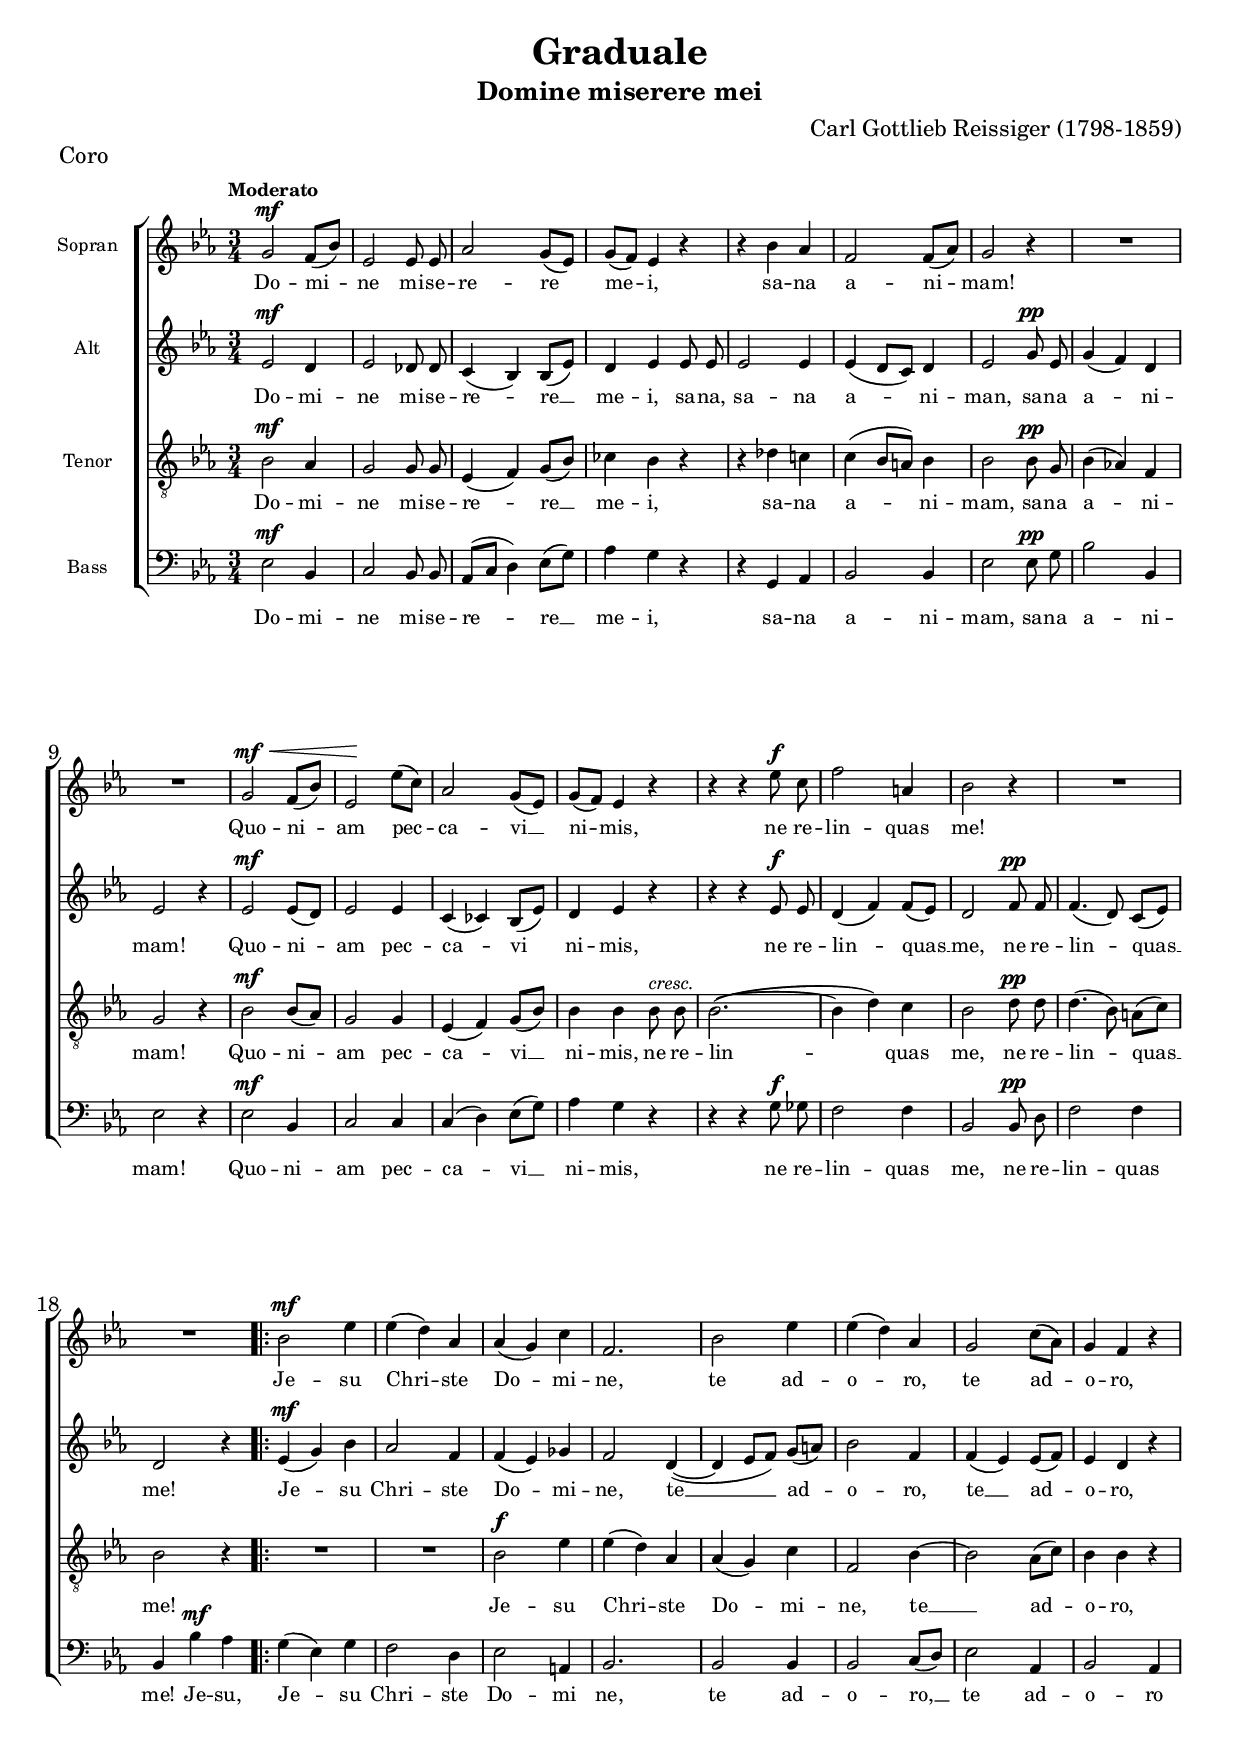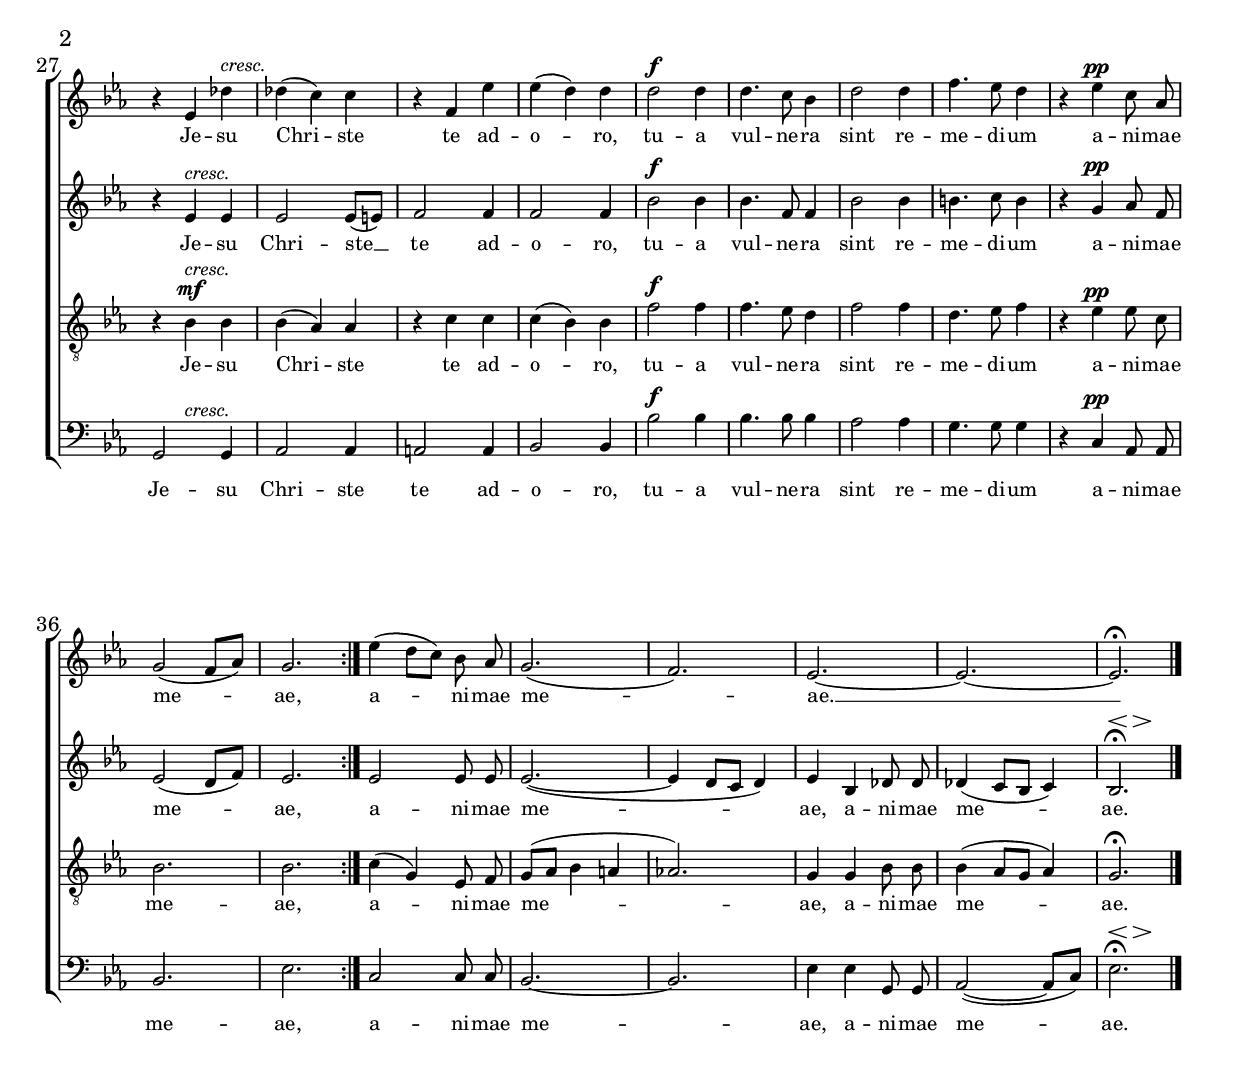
\version "2.20.00"

\header {
  title = "Graduale"
  subtitle = "Domine miserere mei"
  composer = "Carl Gottlieb Reissiger (1798-1859)"
  %poet = "nach Psalm 41 (40), mittelalterlichem Hymnus und katholischer Liturgie"
  piece = "Coro"
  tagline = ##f
}

\paper {
  #(set-paper-size "a4")
}

\layout {
  #(layout-set-staff-size 16)
  \override Score.BarNumber.font-size = #1
}

\version "2.20.00"

global = {
  \key es \major
  \time 3/4
  \dynamicUp
  \autoBeamOff
  \tempo "Moderato"
}

nSopran = \relative c'' {
  \global
  g2\mf f8([ bes]) | es,2 es8 es | as2 g8([ es]) | g([ f]) es4 r | r bes' as | f2 f8([ as]) |
  g2 r4 | R2.*2 | g2\mf\< f8([ bes]) | <<es,2 {s8 s\! s4}>> es'8([ c]) | as2 g8([ es]) | g([ f]) es4 r | r r es'8\f c |
  f2 a,4 | bes2 r4 | R2.*2 \bar ".|:"  bes2\mf es4 | es( d) as | as( g) c |
  
  f,2. | bes2 es4 | es( d) as | g2 c8([ as]) | g4 f r | r es des'^\markup{\italic cresc.} | des( c) c |
  r f, es' | es( d) d | d2\f d4 | d4. c8 bes4 | d2 d4 | f4. es8 d4 | r es\pp c8 as |
  g2( f8[ as]) | g2. \bar ":|." | es'4( d8[ c]) bes as | g2.( | f) | es~ | es~ | es~\fermata \bar "|."
}

nAlt = \relative c' {
  \global
  es2\mf d4 | es2 des8 des | c4( bes) bes8([ es]) | d4 es es8 es | es2 es4 | es( d8[ c]) d4 |
  es2 g8\pp es | g4( f) d | es2 r4 | es2\mf es8([ d]) | es2 es4 | c( ces) bes8([ es]) | d4 es r | r r es8\f es |
  d4( f) f8([ es]) | d2 f8\pp f | f4.( d8) c([ es]) | d2 r4 \bar ".|:" es4\mf( g) bes | as2 f4 | f( es) ges |
  
  f2 d4~( | d es8[ f]) g([ a]) | bes2 f4 | f( es) es8([ f]) | es4 d r | r es^\markup{\italic cresc.} es | es2 es8([ e]) | 
  f2 f4 | f2 f4 | bes2\f bes4 | bes4. f8 f4 | bes2 bes4 | b4. c8 b4 | r g\pp as8 f |
  es2( d8[ f]) | es2. \bar ":|." es2 es8 es | es2.~( | es4 d8[ c] d4) | es bes des8 des | des4( c8[ bes] c4)  | << bes2.\fermata {s8\< s\!\> s s\! s} >> \bar "|."
}

nTenor = \relative c' {
  \global
  bes2\mf as4 | g2 g8 g | es4( f) g8([ bes]) | ces4 bes r | r des c | c( bes8[ a]) bes4 |
  bes2 bes8\pp g | bes4( as! ) f | g2 r4 | bes2\mf bes8([ as]) | g2 g4 | es( f) g8([ bes]) | bes4 bes bes8^\markup{\italic cresc.} bes | bes2.~( |
  bes4 d) c | bes2 d8\pp d | d4.( bes8) a([ c]) | bes2 r4 \bar ".|:" R2.*2   bes2\f es4 |
  
  es( d) as | as( g) c | f,2 bes4~ | bes2 as8([ c]) | bes4 bes r | r bes\mf^\markup{\italic cresc.} bes | bes( as) as |
  r c c | c( bes) bes | f'2\f f4 | f4. es8 d4 | f2 f4 | d4. es8 f4 | r es\pp es8 c |
  bes2. | bes \bar ":|." c4( g) es8 f | g([ as] bes4 a | as2.) | g4 g bes8 bes | bes4( as8[ g] as4) | g2.\fermata \bar "|."
}

nBass = \relative c {
  \global
  es2\mf bes4 | c2 bes8 bes | as([ c] d4) es8([ g]) | as4 g r | r g, as | bes2 bes4 |
  es2 es8\pp g | bes2 bes,4 | es2 r4 | es2\mf bes4 | c2 c4 | c( d) es8([ g]) | as4 g r | r r g8\f ges |
  f2 f4 | bes,2 bes8\pp d | f2 f4 | bes, bes'\mf as \bar ".|:" g( es) g | f2 d4 | es2 a,4 |
  
  bes2. | bes2 bes4 | bes2 c8([ d]) | es2 as,4 | bes2 as4 | <<g2{s4 s^\markup{\italic cresc.}}>> g4 | as2 as4 |
  a2 a4 | bes2 bes4 | bes'2\f bes4 | bes4. bes8 bes4 | as2 as4 | g4. g8 g4 | r c,\pp as8 as |
  bes2. | es \bar ":|." c2 c8 c | bes2.~ | bes | es4 es g,8 g | as2~( as8[ c]) | << es2.\fermata {s8\< s\!\> s s\! s} >> \bar "|."
}

\version "2.20.00"

tSopran = \lyricmode {
  Do -- mi -- ne mi -- se -- re -- re me -- i, sa -- na a -- ni -- 
  mam! Quo -- ni -- am pec -- ca -- vi __ ni -- mis, ne re --
  lin -- quas me! Je -- su Chri -- ste Do -- mi --
  
  ne, te ad -- o -- ro, te ad -- o -- ro, Je -- su Chri -- ste
  te ad -- o -- ro, tu -- a vul -- ne -- ra sint re -- me -- di -- um a -- ni -- mae
  me -- ae, a -- ni -- mae me -- ae. __
}

tAlt = \lyricmode {
  Do -- mi -- ne mi -- se -- re -- re __ me -- i, sa -- na, sa -- na a -- ni -- 
  man, sa -- na a -- ni -- mam! Quo -- ni -- am pec -- ca -- vi ni -- mis, ne re --
  lin -- quas __ me, ne re -- lin -- quas __ me! Je -- su Chri -- ste Do -- mi --
  
  ne, te __ ad -- o -- ro, te __ ad -- o -- ro, Je -- su Chri -- ste __
  te ad -- o -- ro, tu -- a vul -- ne -- ra sint re -- me -- di -- um a -- ni -- mae
  me -- ae, a -- ni -- mae me -- ae, a -- ni -- mae me -- ae.
}

tTenor = \lyricmode {
  Do -- mi -- ne mi -- se -- re -- re __ me -- i, sa -- na a -- ni --
  mam, sa -- na a -- ni -- mam! Quo -- ni -- am pec -- ca -- vi __ ni -- mis, ne re -- lin --
  quas me, ne re -- lin -- quas __ me! Je -- su
  
  Chri -- ste Do -- mi -- ne, te __ ad -- o -- ro, Je -- su Chri -- ste
  te ad -- o -- ro, tu -- a vul -- ne -- ra sint re -- me -- di -- um a -- ni -- mae
  me -- ae, a -- ni -- mae me -- ae, a -- ni -- mae me -- ae.
}

tBass = \lyricmode {
  Do -- mi -- ne mi -- se -- re -- re __ me -- i, sa -- na a -- ni -- 
  mam, sa -- na a -- ni -- mam! Quo -- ni -- am pec -- ca -- vi __ ni -- mis, ne re --
  lin -- quas me, ne re -- lin -- quas me! Je -- su, Je -- su Chri -- ste Do -- mi
  
  ne, te ad -- o -- ro, __ te ad -- o -- ro Je -- su Chri -- ste
  te ad -- o -- ro, tu -- a vul -- ne -- ra sint re -- me -- di -- um a -- ni -- mae
  me -- ae, a -- ni -- mae me -- ae, a -- ni -- mae me -- ae.
}


chormidi = \with {midiInstrument = "choir aahs"}

sSopran = 
  \new Staff  = "zSopran"
    \with {
      instrumentName = "Sopran"
      \chormidi
      \consists "Merge_rests_engraver"
    } 
    <<
      { 
        \new Voice = "vSopran" {\nSopran}
      }
      \new Lyrics \lyricsto "vSopran" {\tSopran}
    >>

sAlt = 
  \new Staff  = "zAlt"
    \with {
      instrumentName = "Alt"
      \chormidi
      \consists "Merge_rests_engraver"
    } 
    <<
      { 
        \new Voice = "vAlt" {\nAlt}
      }
      \new Lyrics \lyricsto "vAlt" {\tAlt}
    >>

sTenor = 
  \new Staff  = "zTenor"
    \with {
      instrumentName = "Tenor"
      \chormidi
      \consists "Merge_rests_engraver"
    } 
    <<
      { 
        \new Voice = "vTenor" {\clef "violin_8" \nTenor}
      }
      \new Lyrics \lyricsto "vTenor" {\tTenor}
    >>

sBass = 
  \new Staff  = "zBass"
    \with {
      instrumentName = "Bass"
      \chormidi
      \consists "Merge_rests_engraver"
    } 
    <<
      { 
        \new Voice = "vBass" {\clef bass \nBass}
      }
      \new Lyrics \lyricsto "vBass" {\tBass}
    >>
    

\score {
  \new ChoirStaff <<
    \accidentalStyle Score.modern % damit Erinnerungsvorzeichen nächster Takt
    \sSopran
    \sAlt
    \sTenor
    \sBass
  >>
  \layout { }
  \midi {
    \tempo 4=86
  }
}
